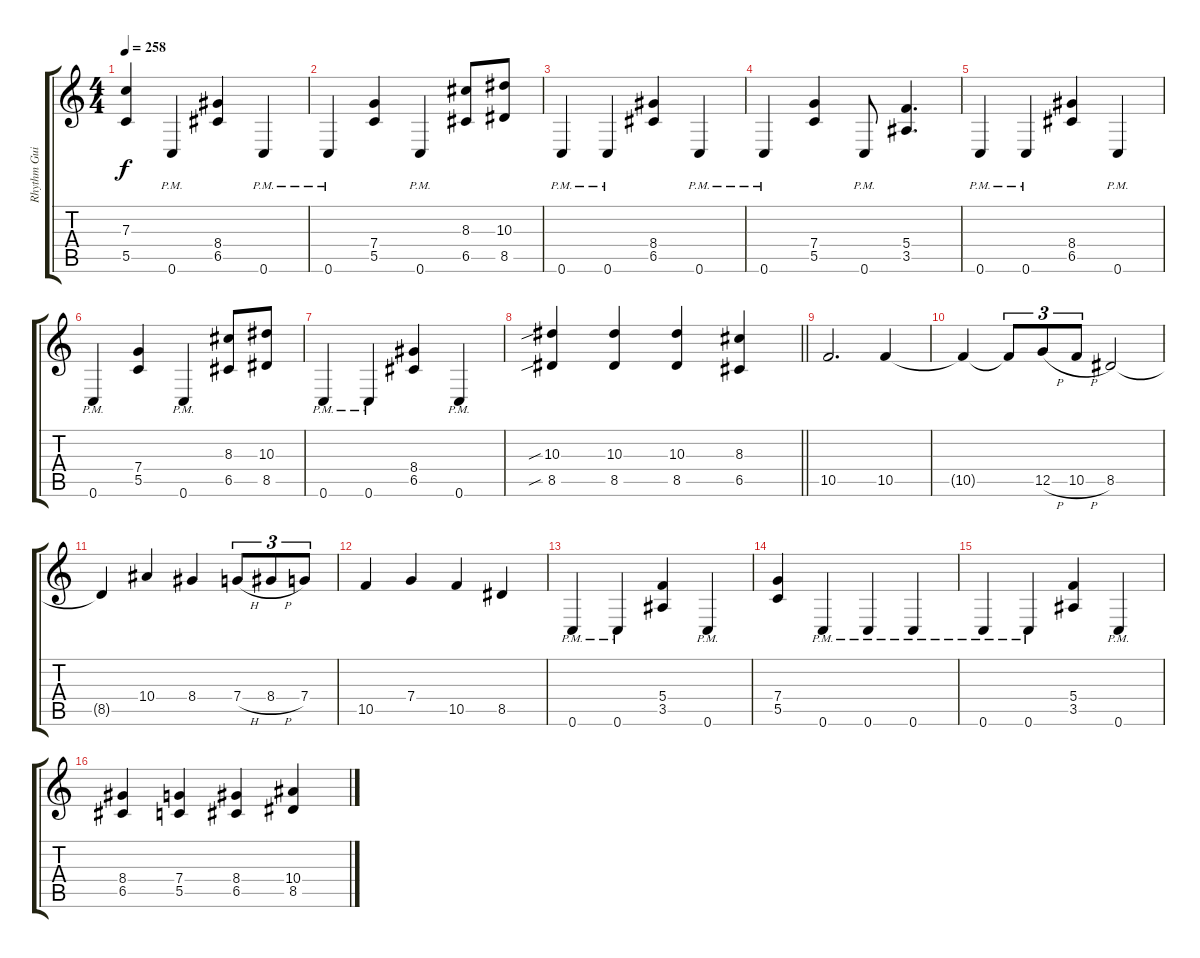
\track ("Rhythm Guitar" "Rhythm Gui") {instrument distortionguitar}
\staff {score tabs}
\tuning (D4 A3 F3 C3 G2 C2) {hide}
\ts (4 4)
\tempo 258
\clef g2
\ks c
(7.3 5.5).4{dy f} 0.6{pm}.4 (8.4 6.5).4 0.6{pm}.4 |
0.6{pm}.4 (7.4 5.5).4 0.6{pm}.4 (8.3 6.5).8 (10.3 8.5).8 |
0.6{pm}.4 0.6{pm}.4 (8.4 6.5).4 0.6{pm}.4 |
0.6{pm}.4 (7.4 5.5).4 0.6{pm}.8 (5.4 3.5).4{d} |
0.6{pm}.4 0.6{pm}.4 (8.4 6.5).4 0.6{pm}.4 |
0.6{pm}.4 (7.4 5.5).4 0.6{pm}.4 (8.3 6.5).8 (10.3 8.5).8 |
0.6{pm}.4 0.6{pm}.4 (8.4 6.5).4 0.6{pm}.4 |
\barLineRight lightlight
(10.3{sib} 8.5{sib}).4 (10.3 8.5).4 (10.3 8.5).4 (8.3 6.5).4 |
\section ("" "")
10.5.2{d} 10.5.4 |
10.5{t}.4 10.5{t}.8{tu (3 2)} 12.5{h}.8{tu (3 2)} 10.5{h}.8{tu (3 2)} 8.5.2 |
8.5{t}.4 10.4.4 8.4.4 7.4{h}.8{tu (3 2)} 8.4{h}.8{tu (3 2)} 7.4.8{tu (3 2)} |
10.5.4 7.4.4 10.5.4 8.5.4 |
0.6{pm}.4 0.6{pm}.4 (5.4 3.5).4 0.6{pm}.4 |
(7.4 5.5).4 0.6{pm}.4 0.6{pm}.4 0.6{pm}.4 |
0.6{pm}.4 0.6{pm}.4 (5.4 3.5).4 0.6{pm}.4 |
(8.4 6.5).4 (7.4 5.5).4 (8.4 6.5).4 (10.4 8.5).4
